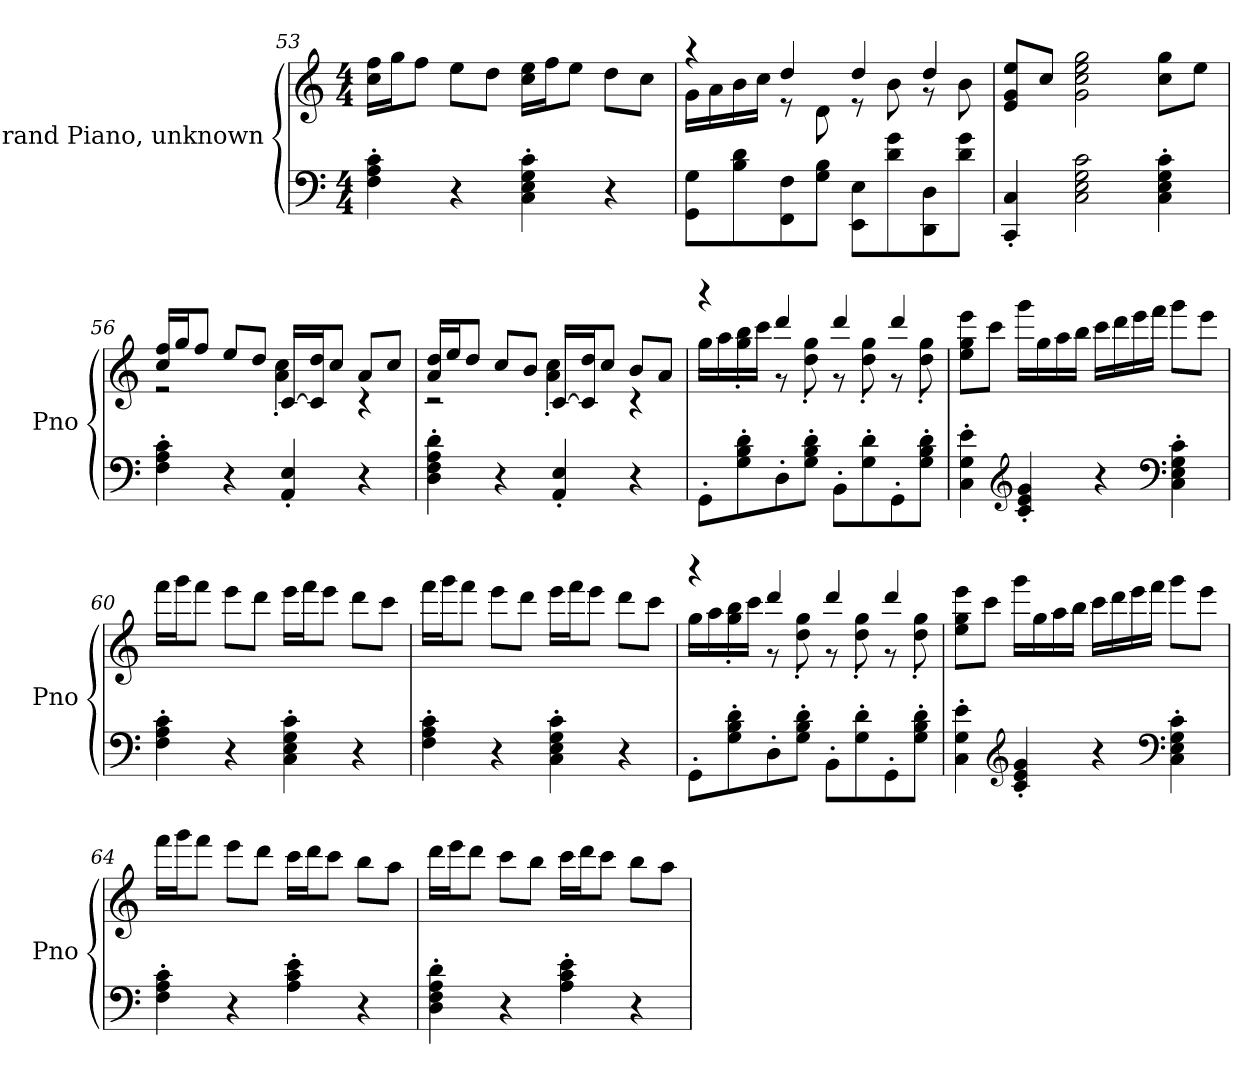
**kern	**kern
*part1	*part1
*staff2	*staff1
*I"Grand Piano, unknown	*
*I'Pno	*
!!LO:PB:g=z
*clefF4	*clefG2
*k[]	*k[]
*M4/4	*M4/4
=53	=53
4F\' 4A\' 4c\'	16cc\ 16ff\LL
.	16gg\J
.	8ff\J
4r	8ee\L
.	8dd\J
4C\' 4E\' 4G\' 4c\'	16cc\ 16ee\LL
.	16ff\J
.	8ee\J
4r	8dd\L
.	8cc\J
=54	=54
*	*^
8GG\ 8G\L	4r	16g\LL
.	.	16a\
8B\ 8d\	.	16b\
.	.	16cc\JJ
8FF\ 8F\	4dd/	8r
8G\ 8B\J	.	8d\
8EE\ 8E\L	4dd/	8r
8d\ 8g\	.	8b\
8DD\ 8D\	4dd/	8r
8d\ 8g\J	.	8b\
*	*v	*v
=55	=55
4CC/' 4C/'	8e/ 8g/ 8ee/L
.	8cc/J
2C\ 2E\ 2G\ 2c\	2g\ 2cc\ 2ee\ 2gg\
4C\' 4E\' 4G\' 4c\'	8cc\ 8gg\L
.	8ee\J
=56	=56
*	*^
4F\' 4A\' 4c\'	16cc/ 16ff/LL	2r
.	16gg/J	.
.	8ff/J	.
4r	8ee/L	.
.	8dd/J	.
4AA/' 4E/'	[16c/LL	4a\' 4cc\'
.	16c/] 16dd/J	.
.	8cc/J	.
4r	8a/L	4r
.	8cc/J	.
!!LO:LB:g=z	!!
=57	=57	=57
4D\' 4F\' 4A\' 4d\'	16a/ 16dd/LL	2r
.	16ee/J	.
.	8dd/J	.
4r	8cc/L	.
.	8b/J	.
4AA/' 4E/'	[16c/LL	4a\' 4cc\'
.	16c/] 16dd/J	.
.	8cc/J	.
4r	8b/L	4r
.	8a/J	.
=58	=58	=58
8GG'\L	4r	16gg\LL
.	.	16aa\
8G\' 8B\' 8d\'	.	16gg\' 16bb\'
.	.	16ccc\JJ
8D'\	4ddd/	8r
8G\' 8B\' 8d\'J	.	8dd\' 8gg\'
8BB'\L	4ddd/	8r
8G\' 8d\'	.	8dd\' 8gg\'
8GG'\	4ddd/	8r
8G\' 8B\' 8d\'J	.	8dd\' 8gg\'
*	*v	*v
=59	=59
4C\' 4G\' 4e\'	8ee\ 8gg\ 8eee\L
.	8ccc\J
*clefG2	*
4c/' 4e/' 4g/'	16ggg\LL
.	16gg\
.	16aa\
.	16bb\JJ
4r	16ccc\LL
.	16ddd\
.	16eee\
.	16fff\JJ
*clefF4	*
4C\' 4E\' 4G\' 4c\'	8ggg\L
.	8eee\J
!!LO:LB:g=z
=60	=60
4F\' 4A\' 4c\'	16fff\LL
.	16ggg\J
.	8fff\J
4r	8eee\L
.	8ddd\J
4C\' 4E\' 4G\' 4c\'	16eee\LL
.	16fff\J
.	8eee\J
4r	8ddd\L
.	8ccc\J
=61	=61
4F\' 4A\' 4c\'	16fff\LL
.	16ggg\J
.	8fff\J
4r	8eee\L
.	8ddd\J
4C\' 4E\' 4G\' 4c\'	16eee\LL
.	16fff\J
.	8eee\J
4r	8ddd\L
.	8ccc\J
=62	=62
*	*^
8GG'\L	4r	16gg\LL
.	.	16aa\
8G\' 8B\' 8d\'	.	16gg\' 16bb\'
.	.	16ccc\JJ
8D'\	4ddd/	8r
8G\' 8B\' 8d\'J	.	8dd\' 8gg\'
8BB'\L	4ddd/	8r
8G\' 8d\'	.	8dd\' 8gg\'
8GG'\	4ddd/	8r
8G\' 8B\' 8d\'J	.	8dd\' 8gg\'
*	*v	*v
!!LO:LB:g=z
=63	=63
4C\' 4G\' 4e\'	8ee\ 8gg\ 8eee\L
.	8ccc\J
*clefG2	*
4c/' 4e/' 4g/'	16ggg\LL
.	16gg\
.	16aa\
.	16bb\JJ
4r	16ccc\LL
.	16ddd\
.	16eee\
.	16fff\JJ
*clefF4	*
4C\' 4E\' 4G\' 4c\'	8ggg\L
.	8eee\J
=64	=64
4F\' 4A\' 4c\'	16fff\LL
.	16ggg\J
.	8fff\J
4r	8eee\L
.	8ddd\J
4A\' 4c\' 4e\'	16ccc\LL
.	16ddd\J
.	8ccc\J
4r	8bb\L
.	8aa\J
=65	=65
4D\' 4F\' 4A\' 4d\'	16ddd\LL
.	16eee\J
.	8ddd\J
4r	8ccc\L
.	8bb\J
4A\' 4c\' 4e\'	16ccc\LL
.	16ddd\J
.	8ccc\J
4r	8bb\L
.	8aa\J
=	=
*-	*-
